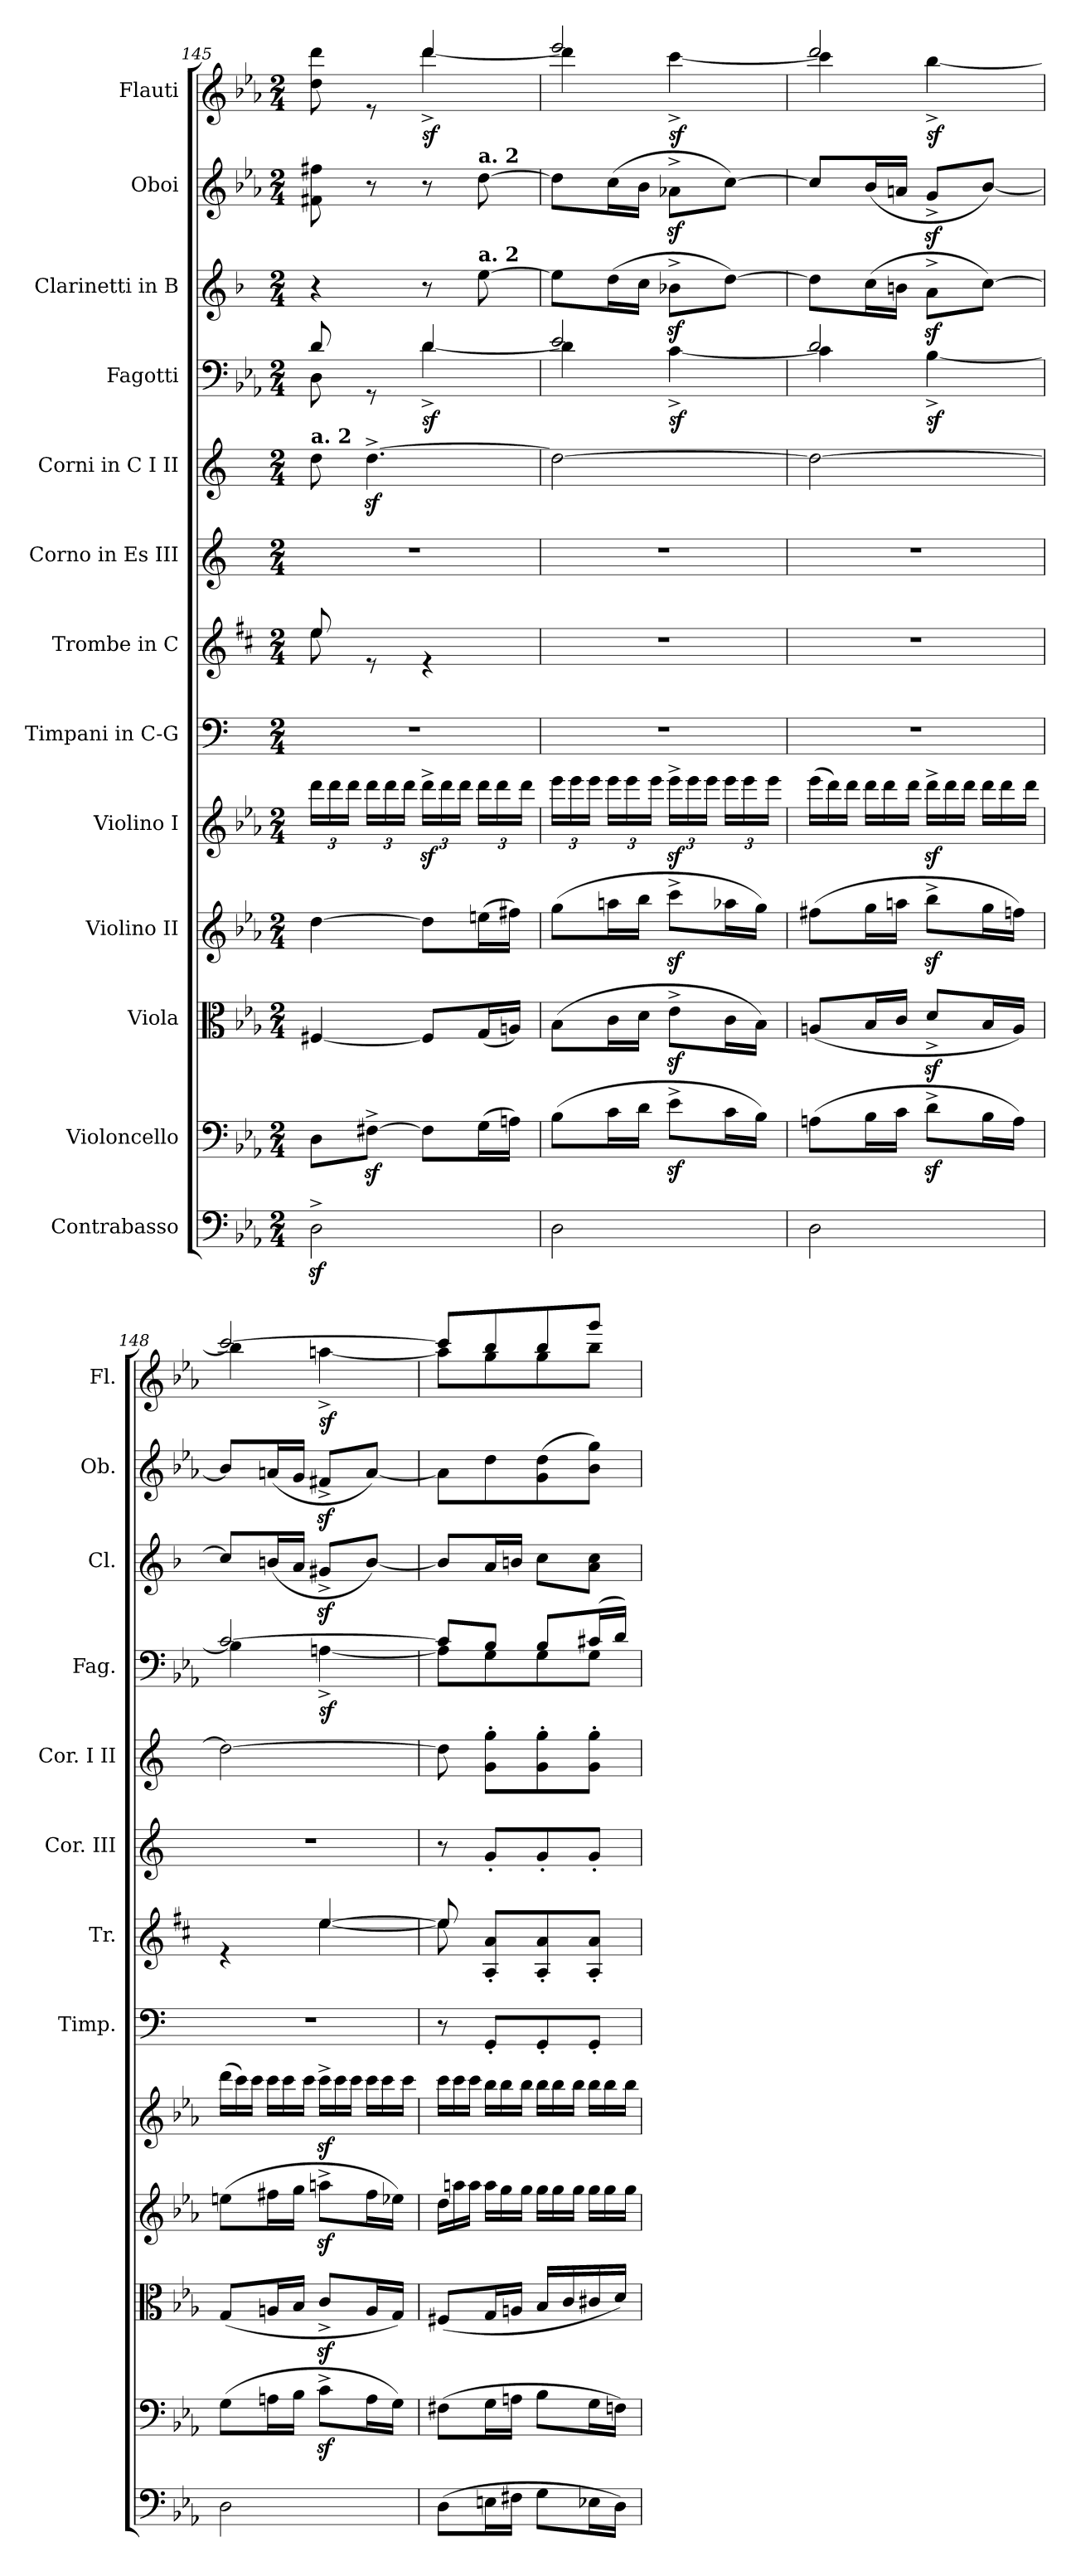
**kern	**kern	**kern	**kern	**kern	**kern	**kern	**kern	**kern	**kern	**dynam	**kern	**kern	**kern	**dynam
*part13	*part12	*part11	*part10	*part9	*part8	*part7	*part6	*part5	*part4	*part4	*part3	*part2	*part1	*part1
*staff13	*staff12	*staff11	*staff10	*staff9	*staff8	*staff7	*staff6	*staff5	*staff4	*staff4	*staff3	*staff2	*staff1	*staff1
*I"Contrabasso	*I"Violoncello	*I"Viola	*I"Violino II	*I"Violino I	*I"Timpani in C-G	*I"Trombe in C	*I"Corno in Es III	*I"Corni in C I II	*I"Fagotti	*	*I"Clarinetti in B	*I"Oboi	*I"Flauti	*
*	*	*	*	*	*I'Timp.	*I'Tr.	*I'Cor. III	*I'Cor. I II	*I'Fag.	*	*I'Cl.	*I'Ob.	*I'Fl.	*
*clefF4	*clefF4	*clefC3	*clefG2	*clefG2	*clefF4	*clefG2	*clefG2	*clefG2	*clefF4	*	*clefG2	*clefG2	*clefG2	*
*ITrd7c12	*	*	*	*	*	*ITrd1c2	*ITrd5c9	*ITrd7c12	*	*	*ITrd1c2	*	*	*
*k[b-e-a-]	*k[b-e-a-]	*k[b-e-a-]	*k[b-e-a-]	*k[b-e-a-]	*k[]	*k[]	*k[b-e-a-]	*k[]	*k[b-e-a-]	*	*k[b-e-a-]	*k[b-e-a-]	*k[b-e-a-]	*
*M2/4	*M2/4	*M2/4	*M2/4	*M2/4	*M2/4	*M2/4	*M2/4	*M2/4	*M2/4	*	*M2/4	*M2/4	*M2/4	*
*	*	*	*	*Xbrackettup	*	*	*	*	*	*	*	*	*	*
=145	=145	=145	=145	=145	=145	=145	=145	=145	=145	=145	=145	=145	=145	=145
*	*	*	*	*	*	*^	*	*	*^	*	*	*	*^	*
!	!	!	!	!	!	!	!	!	!LO:TX:a:B:t=a. 2	!	!	!	!	!	!	!	!
2DDz<^\	8D\L	[4F#X/	[4dd\	24ddd\LL	2r	8dd/	8dd\	2r	8d\	8d/	8D\	.	4r	8f#X\ 8ff#X\	8dd\ 8ddd\	4ryy	.
.	.	.	.	24ddd\	.	.	.	.	.	.	.	.	.	.	.	.	.
.	.	.	.	24ddd\JJ	.	.	.	.	.	.	.	.	.	.	.	.	.
.	[8F#Xz<^\J	.	.	24ddd\LL	.	8re	4.ryy	.	[4.dz<^\	8rGG	8ryy	.	.	8r	8re	.	.
.	.	.	.	24ddd\	.	.	.	.	.	.	.	.	.	.	.	.	.
.	.	.	.	24ddd\JJ	.	.	.	.	.	.	.	.	.	.	.	.	.
!	!	!	!	!	!	!	!	!	!	!	!	!LO:DY:b	!	!	!	!	!LO:DY:b
.	8F#\L]	8F#/L]	8dd\L]	24dddz<^\LL	.	4re	.	.	.	4d/	[4d^\	sf	8r	8r	4ddd/	[4ddd^\	sf
.	.	.	.	24ddd\	.	.	.	.	.	.	.	.	.	.	.	.	.
.	.	.	.	24ddd\JJ	.	.	.	.	.	.	.	.	.	.	.	.	.
!	!	!	!	!	!	!	!	!	!	!	!	!	!	!LO:TX:a:B:t=a. 2	!	!	!
!	!	!	!	!	!	!	!	!	!	!	!	!	!LO:TX:a:B:t=a. 2	!	!	!	!
.	(16G\L	(16G/L	(16een\L	24ddd\LL	.	.	.	.	.	.	.	.	[8dd\	[8dd\	.	.	.
.	.	.	.	24ddd\	.	.	.	.	.	.	.	.	.	.	.	.	.
.	16An\JJ)	16An/JJ)	16ff#X\JJ)	.	.	.	.	.	.	.	.	.	.	.	.	.	.
.	.	.	.	24ddd\JJ	.	.	.	.	.	.	.	.	.	.	.	.	.
*	*	*	*	*	*	*v	*v	*	*	*	*	*	*	*	*	*	*
=146	=146	=146	=146	=146	=146	=146	=146	=146	=146	=146	=146	=146	=146	=146	=146	=146
2DD\	(8B-\L	(8B-\L	(8gg\L	24eee-\LL	2r	2r	2r	2d\_	2e-/	4d\]	.	8dd\L]	8dd\L]	2eee-/	4ddd\]	.
.	.	.	.	24eee-\	.	.	.	.	.	.	.	.	.	.	.	.
.	.	.	.	24eee-\JJ	.	.	.	.	.	.	.	.	.	.	.	.
.	16c\L	16c\L	16aan\L	24eee-\LL	.	.	.	.	.	.	.	(16cc\L	(16cc\L	.	.	.
.	.	.	.	24eee-\	.	.	.	.	.	.	.	.	.	.	.	.
.	16d\JJ	16d\JJ	16bb-\JJ	.	.	.	.	.	.	.	.	16b-\JJ	16b-\JJ	.	.	.
.	.	.	.	24eee-\JJ	.	.	.	.	.	.	.	.	.	.	.	.
!	!	!	!	!	!	!	!	!	!	!	!LO:DY:b	!	!	!	!	!LO:DY:b
.	8e-z<^\L	8e-z<^\L	8cccz<^\L	24eee-z<^\LL	.	.	.	.	.	[4c^\	sf	8a-Xz<^\L	8a-Xz<^\L	.	[4ccc^\	sf
.	.	.	.	24eee-\	.	.	.	.	.	.	.	.	.	.	.	.
.	.	.	.	24eee-\JJ	.	.	.	.	.	.	.	.	.	.	.	.
.	16c\L	16c\L	16aa-X\L	24eee-\LL	.	.	.	.	.	.	.	[8cc\J)	[8cc\J)	.	.	.
.	.	.	.	24eee-\	.	.	.	.	.	.	.	.	.	.	.	.
.	16B-\JJ)	16B-\JJ)	16gg\JJ)	.	.	.	.	.	.	.	.	.	.	.	.	.
.	.	.	.	24eee-\JJ	.	.	.	.	.	.	.	.	.	.	.	.
=147	=147	=147	=147	=147	=147	=147	=147	=147	=147	=147	=147	=147	=147	=147	=147	=147
*	*	*	*	*Xtuplet	*	*	*	*	*	*	*	*	*	*	*	*
2DD\	(8An\L	(8An/L	(8ff#X\L	(24eee-\LL	2r	2r	2r	2d\_	2d/	4c\]	.	8cc\L]	8cc/L]	2ddd/	4ccc\]	.
.	.	.	.	24ddd\)	.	.	.	.	.	.	.	.	.	.	.	.
.	.	.	.	24ddd\JJ	.	.	.	.	.	.	.	.	.	.	.	.
.	16B-\L	16B-/L	16gg\L	24ddd\LL	.	.	.	.	.	.	.	(16b-\L	(16b-/L	.	.	.
.	.	.	.	24ddd\	.	.	.	.	.	.	.	.	.	.	.	.
.	16c\JJ	16c/JJ	16aan\JJ	.	.	.	.	.	.	.	.	16an\JJ	16an/JJ	.	.	.
.	.	.	.	24ddd\JJ	.	.	.	.	.	.	.	.	.	.	.	.
!	!	!	!	!	!	!	!	!	!	!	!LO:DY:b	!	!	!	!	!LO:DY:b
.	8dz<^\L	8dz<^/L	8bb-z<^\L	24dddz<^\LL	.	.	.	.	.	[4B-^\	sf	8gz<^\L	8gz<^/L	.	[4bb-^\	sf
.	.	.	.	24ddd\	.	.	.	.	.	.	.	.	.	.	.	.
.	.	.	.	24ddd\JJ	.	.	.	.	.	.	.	.	.	.	.	.
.	16B-\L	16B-/L	16gg\L	24ddd\LL	.	.	.	.	.	.	.	[8b-\J)	[8b-/J)	.	.	.
.	.	.	.	24ddd\	.	.	.	.	.	.	.	.	.	.	.	.
.	16A\JJ)	16A/JJ)	16ffn\JJ)	.	.	.	.	.	.	.	.	.	.	.	.	.
.	.	.	.	24ddd\JJ	.	.	.	.	.	.	.	.	.	.	.	.
!!LO:PB:g=z	!!
=148	=148	=148	=148	=148	=148	=148	=148	=148	=148	=148	=148	=148	=148	=148	=148	=148
*	*	*	*	*	*	*^	*	*	*	*	*	*	*	*	*	*
2DD\	(8G\L	(8G/L	(8een\L	(24ddd\LL	2r	4re	4ryy	2r	2d\_	[2c/	4B-\]	.	8b-/L]	8b-/L]	[2ccc/	4bb-\]	.
.	.	.	.	24ccc\)	.	.	.	.	.	.	.	.	.	.	.	.	.
.	.	.	.	24ccc\JJ	.	.	.	.	.	.	.	.	.	.	.	.	.
.	16An\L	16An/L	16ff#X\L	24ccc\LL	.	.	.	.	.	.	.	.	(16an/L	(16an/L	.	.	.
.	.	.	.	24ccc\	.	.	.	.	.	.	.	.	.	.	.	.	.
.	16B-\JJ	16B-/JJ	16gg\JJ	.	.	.	.	.	.	.	.	.	16g/JJ	16g/JJ	.	.	.
.	.	.	.	24ccc\JJ	.	.	.	.	.	.	.	.	.	.	.	.	.
!	!	!	!	!	!	!	!	!	!	!	!	!LO:DY:b	!	!	!	!	!LO:DY:b
.	8cz<^\L	8cz<^/L	8aanz<^\L	24cccz<^\LL	.	[4dd/	[4dd\	.	.	.	[4An^\	sf	8f#Xz<^/L	8f#Xz<^/L	.	[4aan^\	sf
.	.	.	.	24ccc\	.	.	.	.	.	.	.	.	.	.	.	.	.
.	.	.	.	24ccc\JJ	.	.	.	.	.	.	.	.	.	.	.	.	.
.	16A\L	16A/L	16ff#\L	24ccc\LL	.	.	.	.	.	.	.	.	[8a/J)	[8a/J)	.	.	.
.	.	.	.	24ccc\	.	.	.	.	.	.	.	.	.	.	.	.	.
.	16G\JJ)	16G/JJ)	16ee-X\JJ)	.	.	.	.	.	.	.	.	.	.	.	.	.	.
.	.	.	.	24ccc\JJ	.	.	.	.	.	.	.	.	.	.	.	.	.
=149	=149	=149	=149	=149	=149	=149	=149	=149	=149	=149	=149	=149	=149	=149	=149	=149	=149
*	*	*	*Xtuplet	*	*	*	*	*	*	*	*	*	*	*	*	*	*
(8DD\L	(8F#X\L	(8F#X/L	24dd\LL	24ccc\LL	8r	8dd/]	8dd\]	8r	8d\]	8c/L]	8A\L]	.	8a/L]	8a\L]	8ccc/L]	8aa\L]	.
.	.	.	24aan\	24ccc\	.	.	.	.	.	.	.	.	.	.	.	.	.
.	.	.	24aa\JJ	24ccc\JJ	.	.	.	.	.	.	.	.	.	.	.	.	.
16EEn\L	16G\L	16G/L	24aa\LL	24bb-\LL	8GG'/L	8G/' 8g/'L	4.ryy	8B-'/L	8G\' 8g\'L	8B-/J	8G\	.	16g/L	8dd\	8bb-/	8gg\	.
.	.	.	24gg\	24bb-\	.	.	.	.	.	.	.	.	.	.	.	.	.
16FF#X\JJ	16An\JJ	16An/JJ	.	.	.	.	.	.	.	.	.	.	16an/JJ	.	.	.	.
.	.	.	24gg\JJ	24bb-\JJ	.	.	.	.	.	.	.	.	.	.	.	.	.
8GG\L	8B-\L	16B-/LL	24gg\LL	24bb-\LL	8GG'/	8G/' 8g/'	.	8B-'/	8G\' 8g\'	8B-/L	8G\	.	8b-\L	(8g\ 8dd\	8bb-/	8gg\	.
.	.	.	24gg\	24bb-\	.	.	.	.	.	.	.	.	.	.	.	.	.
.	.	16c/	.	.	.	.	.	.	.	.	.	.	.	.	.	.	.
.	.	.	24gg\JJ	24bb-\JJ	.	.	.	.	.	.	.	.	.	.	.	.	.
16EE-X\L	16G\L	16c#X/	24gg\LL	24bb-\LL	8GG'/J	8G/' 8g/'J	.	8B-'/J	8G\' 8g\'J	(16c#X/L	8G\J	.	8g\ 8b-\J	8b-\ 8gg\J)	8ggg/J	8bb-\J	.
.	.	.	24gg\	24bb-\	.	.	.	.	.	.	.	.	.	.	.	.	.
16DD\JJ)	16Fn\JJ)	16d/JJ)	.	.	.	.	.	.	.	16d/JJ)	.	.	.	.	.	.	.
.	.	.	24gg\JJ	24bb-\JJ	.	.	.	.	.	.	.	.	.	.	.	.	.
*	*	*	*	*	*	*v	*v	*	*	*v	*v	*	*	*	*v	*v	*
=	=	=	=	=	=	=	=	=	=	=	=	=	=	=
*-	*-	*-	*-	*-	*-	*-	*-	*-	*-	*-	*-	*-	*-	*-
